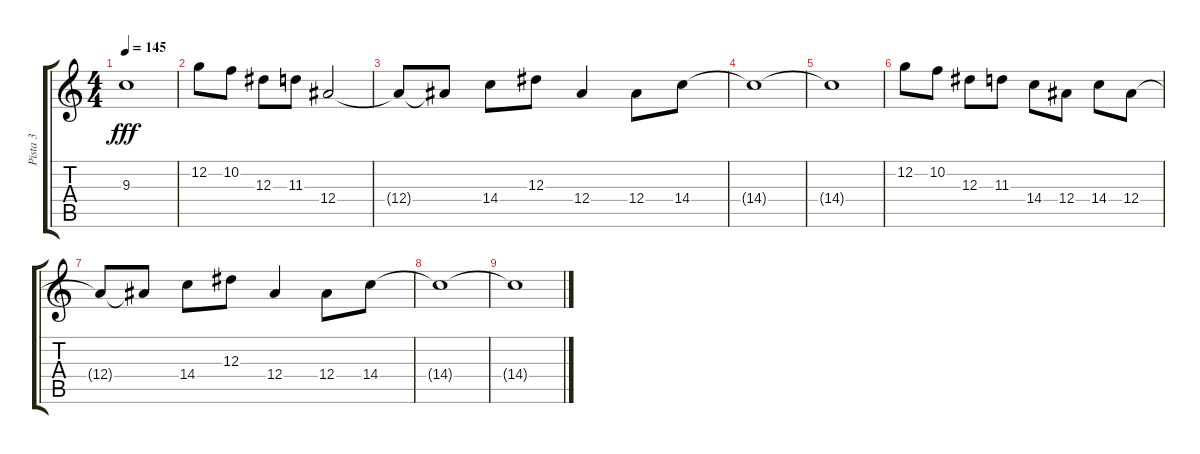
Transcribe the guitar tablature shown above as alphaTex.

\track ("Pista 3" "Pista 3") {instrument overdrivenguitar}
\staff {score tabs}
\tuning (C4 G3 Eb3 Bb2 F2 C2) {hide}
\ts (4 4)
\tempo 145
\clef g2
\ks c
9.3{t}.1{dy fff} |
12.2.8 10.2.8 12.3.8 11.3.8 12.4.2 |
12.4{t}.8 12.4{t}.8 14.4.8 12.3.8 12.4.4 12.4.8 14.4.8 |
14.4{t}.1 |
14.4{t}.1 |
12.2.8 10.2.8 12.3.8 11.3.8 14.4.8 12.4.8 14.4.8 12.4.8 |
12.4{t}.8 12.4{t}.8 14.4.8 12.3.8 12.4.4 12.4.8 14.4.8 |
14.4{t}.1 |
14.4{t}.1
